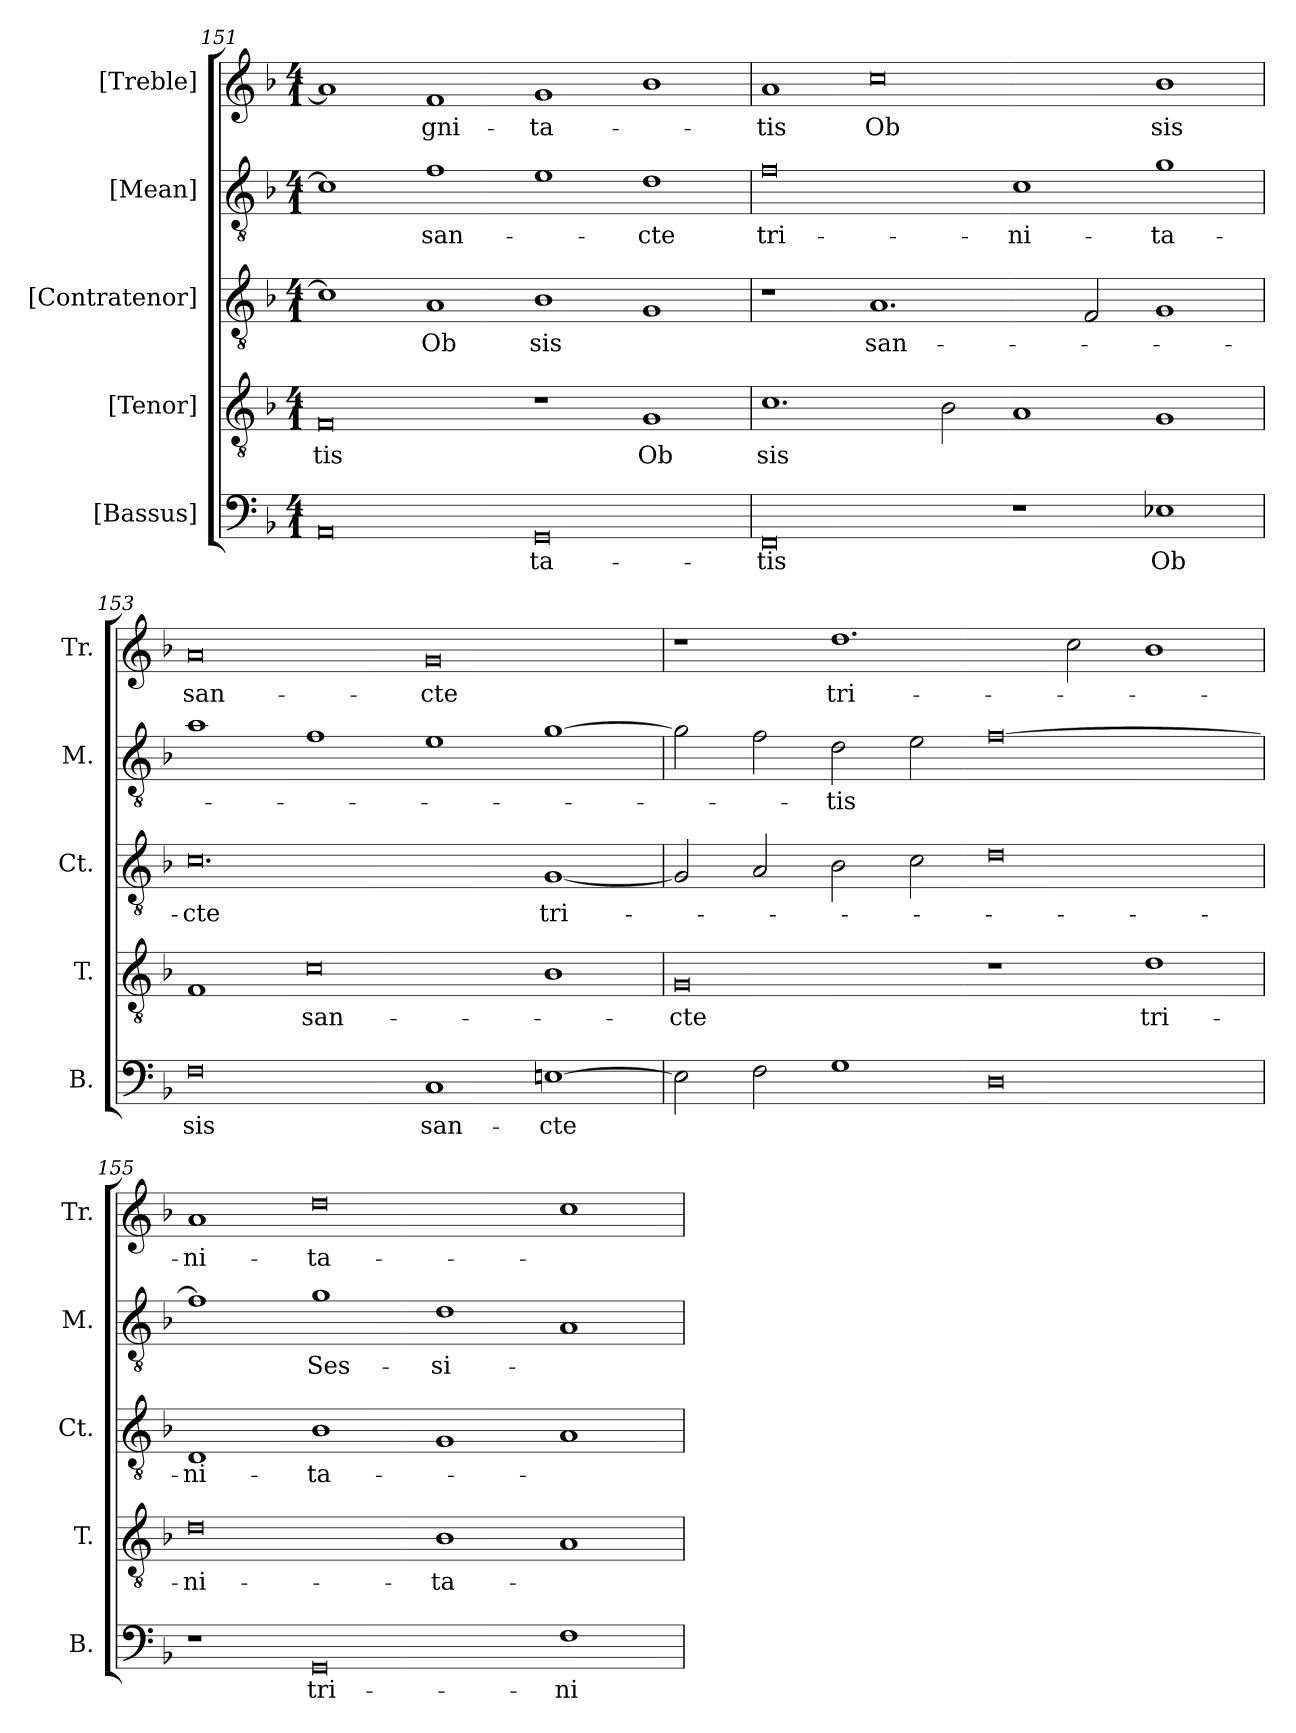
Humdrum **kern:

**kern	**text	**kern	**text	**kern	**text	**kern	**text	**kern	**text
*part5	*part5	*part4	*part4	*part3	*part3	*part2	*part2	*part1	*part1
*staff5	*staff5	*staff4	*staff4	*staff3	*staff3	*staff2	*staff2	*staff1	*staff1
*I"[Bassus]	*	*I"[Tenor]	*	*I"[Contratenor]	*	*I"[Mean]	*	*I"[Treble]	*
*I'B.	*	*I'T.	*	*I'Ct.	*	*I'M.	*	*I'Tr.	*
*clefF4	*	*clefGv2	*	*clefGv2	*	*clefGv2	*	*clefG2	*
*	*	*ITrd7c12	*	*ITrd7c12	*	*ITrd7c12	*	*	*
*k[b-]	*	*k[b-]	*	*k[b-]	*	*k[b-]	*	*k[b-]	*
*F:	*	*F:	*	*F:	*	*F:	*	*F:	*
*M4/1	*	*M4/1	*	*M4/1	*	*M4/1	*	*M4/1	*
=151	=151	=151	=151	=151	=151	=151	=151	=151	=151
!	!	!	!LO:LY:b:color=#000000	!	!	!	!	!	!
0AAi	.	0FFi	-tis	1Ci]	.	1Ci]	.	1ai]	.
!	!	!	!	!	!LO:LY:b:color=#000000	!	!	!	!
!	!	!	!	!	!	!	!LO:LY:b:color=#000000	!	!
!	!	!	!	!	!	!	!	!	!LO:LY:b:color=#000000
.	.	.	.	1AAi	Ob	1Fi	san-	1fi	-gni-
!	!LO:LY:b:color=#000000	!	!	!	!	!	!	!	!
!	!	!	!	!	!LO:LY:b:color=#000000	!	!	!	!
!	!	!	!	!	!	!	!	!	!LO:LY:b:color=#000000
0GGi	-ta-	1r	.	1BB-i	sis	1Ei	.	1gi	-ta-
!	!	!	!LO:LY:b:color=#000000	!	!	!	!	!	!
!	!	!	!	!	!	!	!LO:LY:b:color=#000000	!	!
.	.	1GGi	Ob	1GGi	.	1Di	-cte	1b-i	.
=152	=152	=152	=152	=152	=152	=152	=152	=152	=152
!	!LO:LY:b:color=#000000	!	!	!	!	!	!	!	!
!	!	!	!LO:LY:b:color=#000000	!	!	!	!	!	!
!	!	!	!	!	!	!	!LO:LY:b:color=#000000	!	!
!	!	!	!	!	!	!	!	!	!LO:LY:b:color=#000000
0FFi	-tis	1.Ci	sis	1r	.	0Fi	tri-	1ai	-tis
!	!	!	!	!	!LO:LY:b:color=#000000	!	!	!	!
!	!	!	!	!	!	!	!	!	!LO:LY:b:color=#000000
.	.	.	.	1.AAi	san-	.	.	0cci	Ob
.	.	2BB-i\	.	.	.	.	.	.	.
!	!	!	!	!	!	!	!LO:LY:b:color=#000000	!	!
1r	.	1AAi	.	.	.	1Ci	-ni-	.	.
.	.	.	.	2FFi/	.	.	.	.	.
!	!LO:LY:b:color=#000000	!	!	!	!	!	!	!	!
!	!	!	!	!	!	!	!LO:LY:b:color=#000000	!	!
!	!	!	!	!	!	!	!	!	!LO:LY:b:color=#000000
1E-Xi	Ob	1GGi	.	1GGi	.	1Gi	-ta-	1b-i	sis
!!LO:PB:g=z
=153	=153	=153	=153	=153	=153	=153	=153	=153	=153
!	!LO:LY:b:color=#000000	!	!	!	!	!	!	!	!
!	!	!	!	!	!LO:LY:b:color=#000000	!	!	!	!
!	!	!	!	!	!	!	!	!	!LO:LY:b:color=#000000
0Fi	sis	1FFi	.	0.Ci	-cte	1Ai	.	0ai	san-
!	!	!	!LO:LY:b:color=#000000	!	!	!	!	!	!
.	.	0Ci	san-	.	.	1Fi	.	.	.
!	!LO:LY:b:color=#000000	!	!	!	!	!	!	!	!
!	!	!	!	!	!	!	!	!	!LO:LY:b:color=#000000
1Ci	san-	.	.	.	.	1Ei	.	0gi	-cte
!	!LO:LY:b:color=#000000	!	!	!	!	!	!	!	!
!	!	!	!	!	!LO:LY:b:color=#000000	!	!	!	!
[>1Eni	-cte	1BB-i	.	[<1GGi	tri-	[>1Gi	.	.	.
=154	=154	=154	=154	=154	=154	=154	=154	=154	=154
!	!	!	!LO:LY:b:color=#000000	!	!	!	!	!	!
2Ei\]	.	0GGi	-cte	2GGi/]	.	2Gi\]	.	1r	.
2Fi\	.	.	.	2AAi/	.	2Fi\	.	.	.
!	!	!	!	!	!	!	!LO:LY:b:color=#000000	!	!
!	!	!	!	!	!	!	!	!	!LO:LY:b:color=#000000
1Gi	.	.	.	2BB-i\	.	2Di\	-tis	1.ddi	tri-
.	.	.	.	2Ci\	.	2Ei\	.	.	.
0Di	.	1r	.	0Di	.	[>0Fi	.	.	.
.	.	.	.	.	.	.	.	2cci\	.
!	!	!	!LO:LY:b:color=#000000	!	!	!	!	!	!
.	.	1Di	tri-	.	.	.	.	1b-i	.
=155	=155	=155	=155	=155	=155	=155	=155	=155	=155
!	!	!	!LO:LY:b:color=#000000	!	!	!	!	!	!
!	!	!	!	!	!LO:LY:b:color=#000000	!	!	!	!
!	!	!	!	!	!	!	!	!	!LO:LY:b:color=#000000
1r	.	0Di	-ni-	1DDi	-ni-	1Fi]	.	1ai	-ni-
!	!LO:LY:b:color=#000000	!	!	!	!	!	!	!	!
!	!	!	!	!	!LO:LY:b:color=#000000	!	!	!	!
!	!	!	!	!	!	!	!LO:LY:b:color=#000000	!	!
!	!	!	!	!	!	!	!	!	!LO:LY:b:color=#000000
0GGi	tri-	.	.	1BB-i	-ta-	1Gi	Ses-	0ddi	-ta-
!	!	!	!LO:LY:b:color=#000000	!	!	!	!	!	!
!	!	!	!	!	!	!	!LO:LY:b:color=#000000	!	!
.	.	1BB-i	-ta-	1GGi	.	1Di	-si-	.	.
!	!LO:LY:b:color=#000000	!	!	!	!	!	!	!	!
1Fi	-ni-	1AAi	.	1AAi	.	1AAi	.	1cci	.
=	=	=	=	=	=	=	=	=	=
*-	*-	*-	*-	*-	*-	*-	*-	*-	*-
